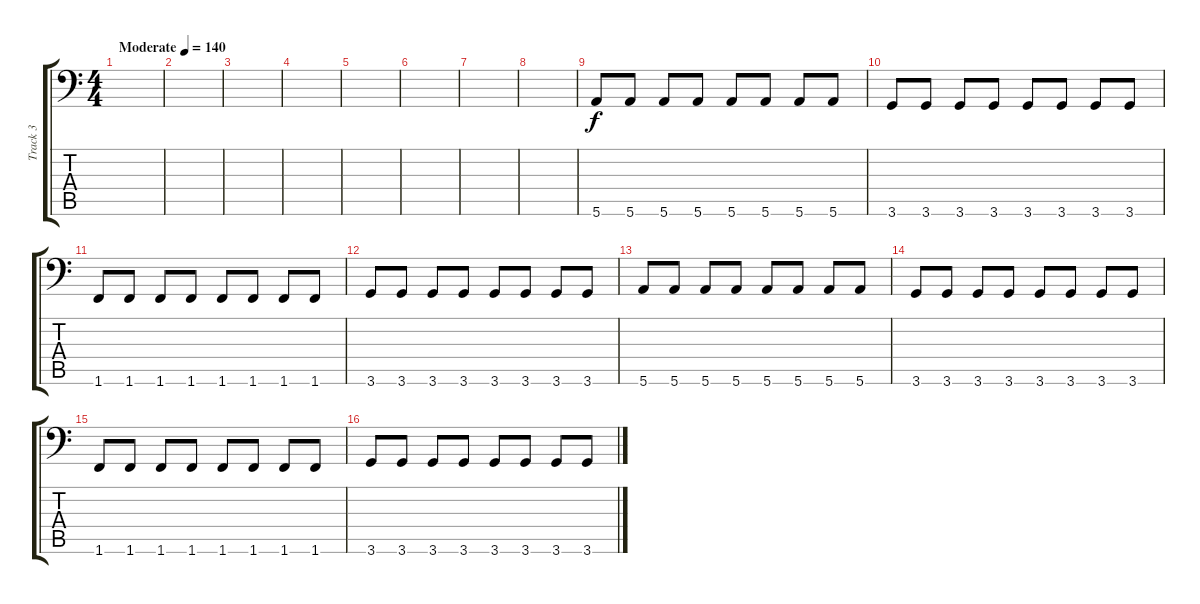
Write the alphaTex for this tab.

\track ("Track 3" "Track 3") {instrument electricbasspick}
\staff {score tabs}
\tuning (E3 B2 G2 D2 A1 E1) {hide}
\ts (4 4)
\tempo (140 "Moderate")
\clef f4
\ks c
|
|
|
|
|
|
|
|
5.6.8 5.6.8 5.6.8 5.6.8 5.6.8 5.6.8 5.6.8 5.6.8 |
3.6.8 3.6.8 3.6.8 3.6.8 3.6.8 3.6.8 3.6.8 3.6.8 |
1.6.8 1.6.8 1.6.8 1.6.8 1.6.8 1.6.8 1.6.8 1.6.8 |
3.6.8 3.6.8 3.6.8 3.6.8 3.6.8 3.6.8 3.6.8 3.6.8 |
5.6.8 5.6.8 5.6.8 5.6.8 5.6.8 5.6.8 5.6.8 5.6.8 |
3.6.8 3.6.8 3.6.8 3.6.8 3.6.8 3.6.8 3.6.8 3.6.8 |
1.6.8 1.6.8 1.6.8 1.6.8 1.6.8 1.6.8 1.6.8 1.6.8 |
3.6.8 3.6.8 3.6.8 3.6.8 3.6.8 3.6.8 3.6.8 3.6.8
